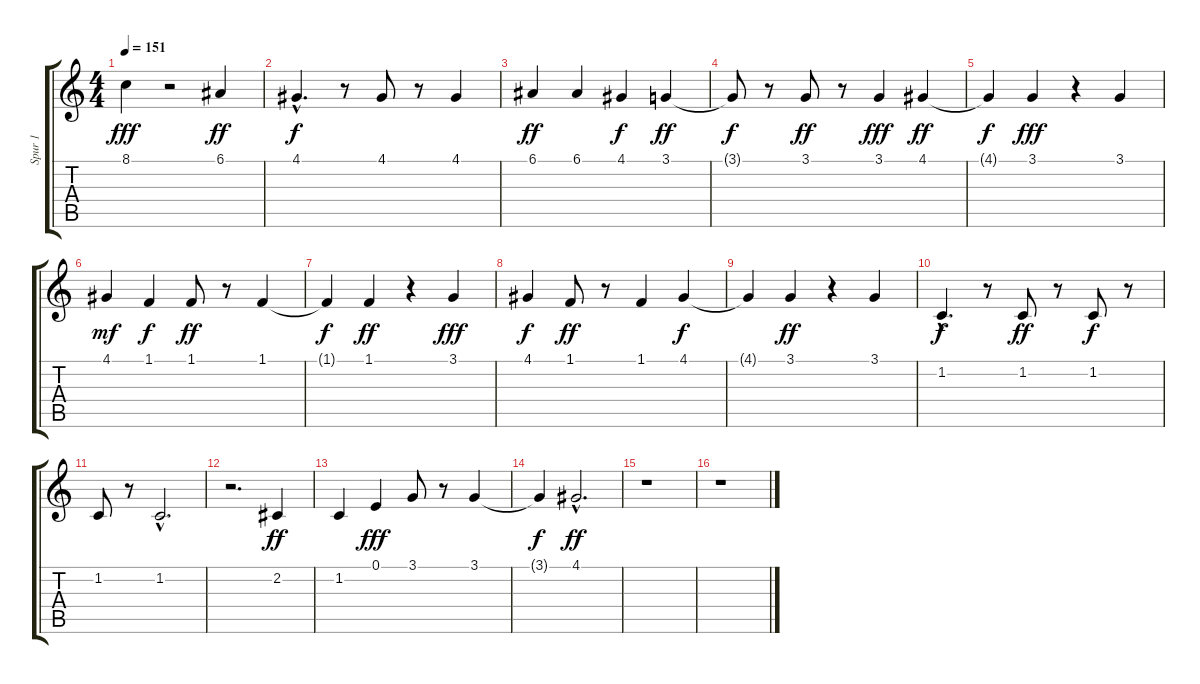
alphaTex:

\track ("Spur 1" "Spur 1") {instrument clarinet}
\staff {score tabs}
\tuning (E4 B3 G3 D3 A2 E2) {hide}
\ts (4 4)
\tempo 151
\clef g2
\ks c
8.1.4{dy fff} r.2 6.1.4{dy ff} |
4.1{hac}.4{d dy f} r.8 4.1.8 r.8 4.1.4 |
6.1.4{dy ff} 6.1.4 4.1.4{dy f} 3.1.4{dy ff} |
3.1{t}.8{dy f} r.8 3.1.8{dy ff} r.8 3.1.4{dy fff} 4.1.4{dy ff} |
4.1{t}.4{dy f} 3.1.4{dy fff} r.4 3.1.4 |
4.1.4{dy mf} 1.1.4{dy f} 1.1.8{dy ff} r.8 1.1.4 |
1.1{t}.4{dy f} 1.1.4{dy ff} r.4 3.1.4{dy fff} |
4.1.4{dy f} 1.1.8{dy ff} r.8 1.1.4 4.1.4{dy f} |
4.1{t}.4 3.1.4{dy ff} r.4 3.1.4 |
1.2{hac}.4{d dy f} r.8 1.2.8{dy ff} r.8 1.2.8{dy f} r.8 |
1.2.8 r.8 1.2{hac}.2{d} |
r.2{d} 2.2.4{dy ff} |
1.2.4 0.1.4{dy fff} 3.1.8 r.8 3.1.4 |
3.1{t}.4{dy f} 4.1{hac}.2{d dy ff} |
r.1 |
r.1
